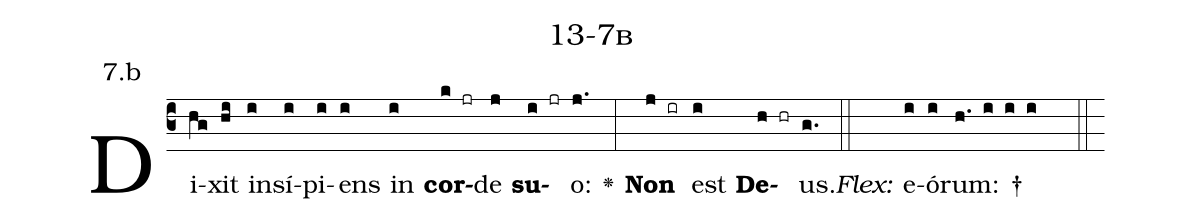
name: 13-7b;
annotation: 7.b;
%%
(c3)Di(hg)xit(hi) in(i)sí(i)pi(i)ens(i) in(i) <b>cor</b>(k jr)de(j) <b>su</b>(i jr)o:(j.) <v>\greheightstar</v>(:) <b>Non</b>(j ir) est(i) <b>De</b>(h hr)us.(g.) (::)
<i>Flex:</i>()  e(i)ó(i)rum: †(h. i i i  ::)

%E(i) u(i) o(j) u(i) a(h) e.(g.) (::)
